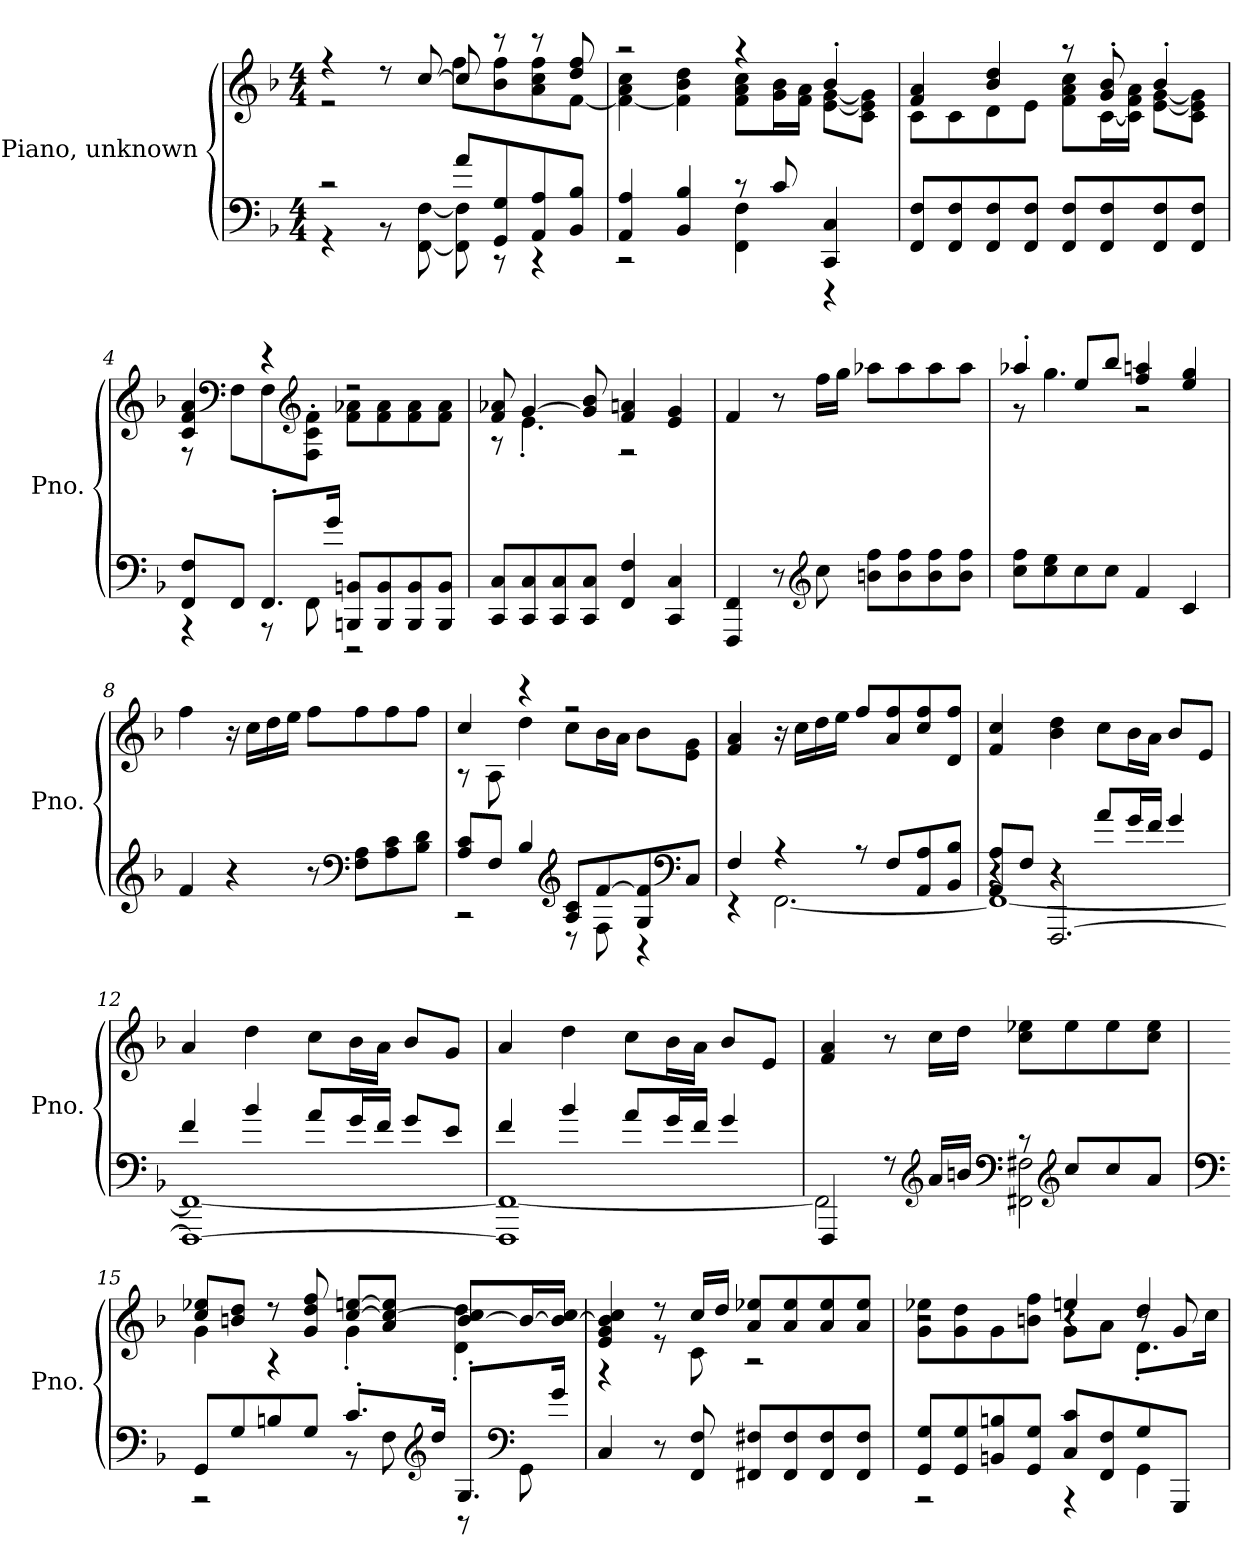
**kern	**kern
*part1	*part1
*staff2	*staff1
*I"Piano, unknown	*
*I'Pno.	*
*clefF4	*clefG2
*k[b-]	*k[b-]
*M4/4	*M4/4
*MM120	*MM120
=1	=1
*^	*^
2r	4r	4r	2r
.	8r	8r	.
.	[8FF\ [8F\	[8cc/	.
8a/L	8FF\] 8F\]	8cc/]	8ff\L
8GG/ 8G/	8r	8r	8b-\ 8ff\
8AA/ 8A/	4r	8r	8a\ 8cc\ 8ff\
8BB-/ 8B-/J	.	8dd/ 8ff/	[8f\J
=2	=2	=2	=2
4AA/ 4A/	2r	2r	4f\_ 4a\ 4cc\
4BB-/ 4B-/	.	.	4f\] 4b-\ 4dd\
8r	4FF\ 4F\	4r	8f\ 8a\ 8cc\L
8c/	.	.	16g\ 16b-\L
.	.	.	16f\ 16a\JJ
4CC/ 4C/	4r	4b-'/	[8e\ [8g\L
.	.	.	8c\ 8e\] 8g\]J
*v	*v	*	*
=3	=3	=3
8FF/ 8F/L	4f/ 4a/	8c\L
8FF/ 8F/	.	8c\
8FF/ 8F/	4b-/ 4dd/	8d\
8FF/ 8F/J	.	8e\J
8FF/ 8F/L	8r	8f\ 8a\ 8cc\L
8FF/ 8F/	8g/' 8b-/'	[16c\L
.	.	16c\] 16f\ 16a\JJ
8FF/ 8F/	4b-'/	[8e\ [8g\L
8FF/ 8F/J	.	8c\ 8e\] 8g\]J
!!LO:LB:g=z	!!
=4	=4	=4
*^	*	*
8FF/ 8F/L	4r	4c/ 4f/ 4a/	8r
*	*	*clefF4	*
8FF/J	.	.	8F\L
8.FF'/L	8r	4r	8F\
*	*	*clefG2	*
.	8FF\	.	8F\' 8c\' 8f\'J
16g/Jk	.	.	.
8BBBn/ 8BBn/L	2r	2r	8f\ 8a-X\L
8BBB/ 8BB/	.	.	8f\ 8a-\
8BBB/ 8BB/	.	.	8f\ 8a-\
8BBB/ 8BB/J	.	.	8f\ 8a-\J
*v	*v	*	*
=5	=5	=5
8CC/ 8C/L	8f/ 8a-X/	8r
8CC/ 8C/	[4g/	4.e'\
8CC/ 8C/	.	.
8CC/ 8C/J	8g/] 8b-/	.
4FF/ 4F/	4f/ 4an/	2r
4CC/ 4C/	4e/ 4g/	.
*	*v	*v
=6	=6
4FFF/ 4FF/	4f/
8r	8r
*clefG2	*
8cc\	16ff\LL
.	16gg\JJ
8bn\ 8ff\L	8aa-X\L
8b\ 8ff\	8aa-\
8b\ 8ff\	8aa-\
8b\ 8ff\J	8aa-\J
=7	=7
*	*^
8cc\ 8ff\L	4aa-X'/	8r
8cc\ 8ee\	.	4.gg\
8cc\	8ee/L	.
8cc\J	8bb-/J	.
4f/	4ff/ 4aan/	2r
4c/	4ee/ 4gg/	.
*	*v	*v
!!LO:LB:g=z
=8	=8
4f/	4ff\
4r	16r
.	16cc\LL
.	16dd\
.	16ee\JJ
8r	8ff\L
*clefF4	*
8F\ 8A\L	8ff\
8A\ 8c\	8ff\
8B-\ 8d\J	8ff\J
=9	=9
*^	*^
8A/ 8c/L	2r	4cc/	8r
8F/J	.	.	8A\
4B-/	.	4r	4dd\
*clefG2	*	*	*
8A/ 8c/L	8r	2r	8cc\L
[8f/	8F\	.	16b-\L
.	.	.	16a\JJ
8G/ 8f/]	4r	.	8b-\L
*clefF4	*	*	*
8C/J	.	.	8e\ 8g\J
*	*	*v	*v
=10	=10	=10
4F/	4r	4f/ 4a/
4r	[2.FF\	16r
.	.	16cc\LL
.	.	16dd\
.	.	16ee\JJ
8r	.	8ff/L
8F/L	.	8a/ 8ff/
8AA/ 8A/	.	8cc/ 8ff/
8BB-/ 8B-/J	.	8d/ 8ff/J
=11	=11	=11
*	*^	*
8AA/ 8A/L	1FF_	4r	4f/ 4cc/
8F/J	.	.	.
4r	.	[2.FFF/	4b-\ 4dd\
8a/L	.	.	8cc\L
16g/L	.	.	16b-\L
16f/JJ	.	.	16a\JJ
4g/	.	.	8b-/L
.	.	.	8e/J
!!LO:LB:g=z
=12	=12	=12	=12
4f/	1FF_	1FFF_	4a/
4b-/	.	.	4dd\
8a/L	.	.	8cc\L
16g/L	.	.	16b-\L
16f/JJ	.	.	16a\JJ
8g/L	.	.	8b-/L
8e/J	.	.	8g/J
=13	=13	=13	=13
4f/	1FF_	1FFF]	4a/
4b-/	.	.	4dd\
8a/L	.	.	8cc\L
16g/L	.	.	16b-\L
16f/JJ	.	.	16a\JJ
4g/	.	.	8b-/L
.	.	.	8e/J
*	*v	*v	*
=14	=14	=14
4FFF/	2FF\]	4f/ 4a/
8r	.	8r
*clefG2	*	*
16a/LL	.	16cc\LL
16bn/JJ	.	16dd\JJ
*clefF4	*	*
8r	2FF#X\ 2F#X\	8cc\ 8ee-X\L
*clefG2	*	*
8cc/L	.	8ee-\
8cc/	.	8ee-\
8a/J	.	8cc\ 8ee-\J
!!LO:LB:g=z
=15	=15	=15
*clefF4	*	*
*	*	*^
8GG/L	2r	8cc/ 8ee-X/L	4g\
8G/	.	8bn/ 8dd/J	.
8Bn/	.	8r	4r
8G/J	.	8g/ 8dd/ 8ff/	.
8.c'/L	8r	[8cc/ [8een/L	4g'\
.	8F\	8a/ 8cc/_ 8ee/]J	.
*clefG2	*	*	*
16dd/Jk	.	.	.
8.G'/L	8r	[8b/ 8cc/]L	4d\' 4dd\'
*clefF4	*	*	*
.	8GG\	16b/L_	.
16g/Jk	.	16b/_ 16cc/JJ	.
*v	*v	*	*
=16	=16	=16
4C/	4e/ 4g/ 4b/] 4cc/	4r
8r	8r	8r
8FF/ 8F/	16cc/LL	8c\
.	16dd/JJ	.
8FF#X/ 8F#X/L	8a/ 8ee-X/L	2r
8FF#/ 8F#/	8a/ 8ee-/	.
8FF#/ 8F#/	8a/ 8ee-/	.
8FF#/ 8F#/J	8a/ 8ee-/J	.
=17	=17	=17
*^	*	*^
8GG/ 8G/L	2r	2r	8g\ 8ee-X\L	2r
8GG/ 8G/	.	.	8g\ 8dd\	.
8BBn/ 8Bn/	.	.	8g\	.
8GG/ 8G/J	.	.	8bn\ 8ff\J	.
8C/ 8c/L	4r	4een/	8g\L	4r
8FF/ 8F/	.	.	8a\J	.
8G/	4GG\	4dd/	8.d'\L	8r
8GGG/J	.	.	.	8g/
.	.	.	16cc\Jk	.
*v	*v	*	*	*
*	*v	*v	*v
=	=
*-	*-
